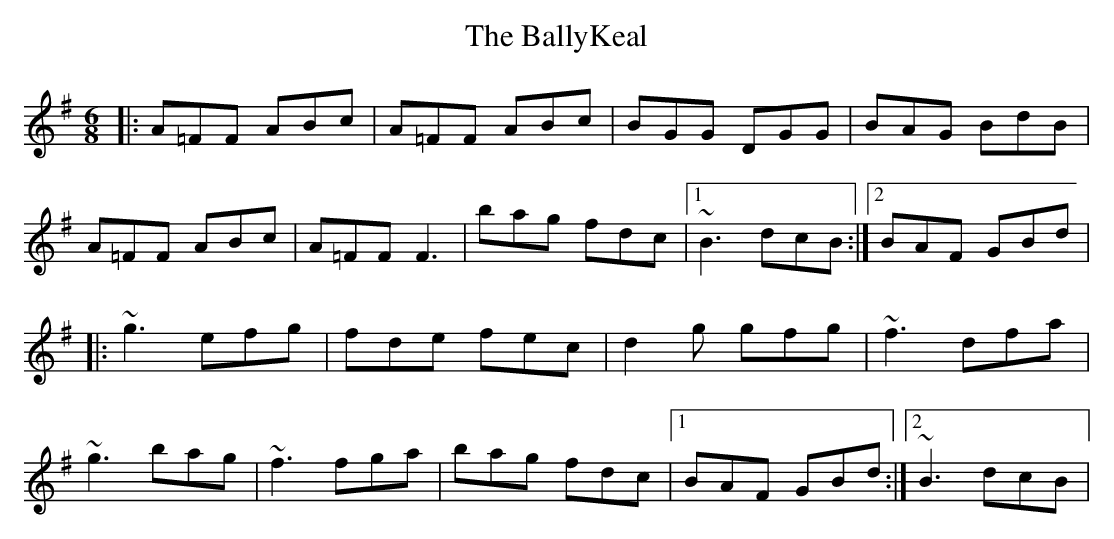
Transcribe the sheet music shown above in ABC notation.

X:1
T:BallyKeal, The
M:6/8
K:G
|: A=FF ABc | A=FF ABc | BGG DGG | BAG BdB |
A=FF ABc | A=FF F3 | bag fdc |1 ~B3 dcB :|2 BAF GBd |
|: ~g3 efg | fde fec |  d2g gfg | ~f3 dfa |
~g3 bag | ~f3 fga | bag fdc |1 BAF GBd :|2 ~B3 dcB |
